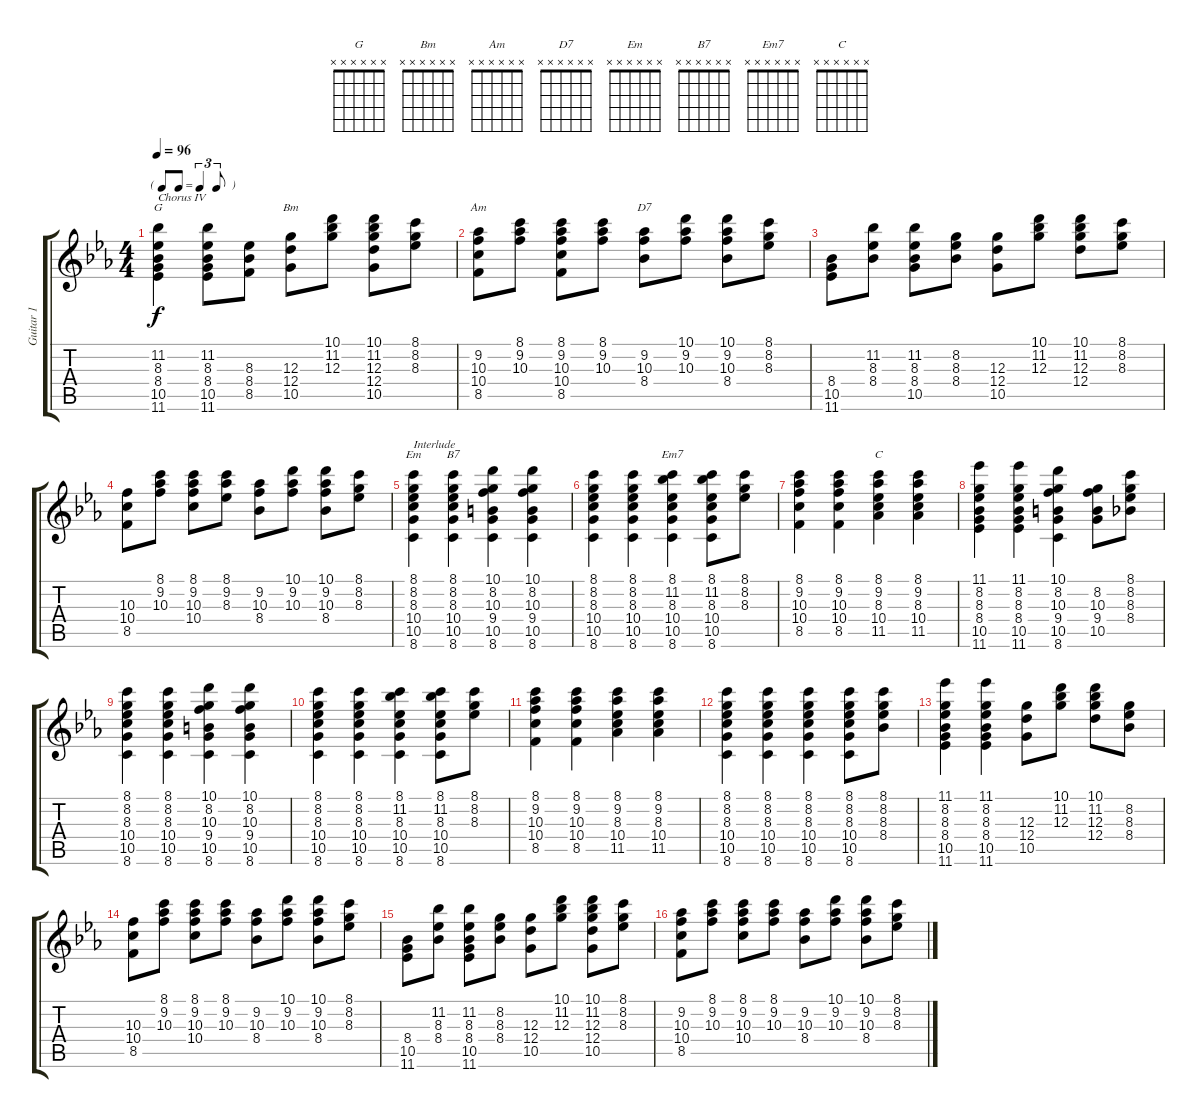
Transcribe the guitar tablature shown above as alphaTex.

\track ("Guitar 1" "Guitar 1") {instrument acousticguitarsteel}
\staff {score tabs}
\tuning (E4 B3 G3 D3 A2 E2) {hide}
\chord ("G" x x x x x x) {firstfret 0}
\chord ("Bm" x x x x x x) {firstfret 0}
\chord ("Am" x x x x x x) {firstfret 0}
\chord ("D7" x x x x x x) {firstfret 0}
\chord ("Em" x x x x x x) {firstfret 0}
\chord ("B7" x x x x x x) {firstfret 0}
\chord ("Em7" x x x x x x) {firstfret 0}
\chord ("C" x x x x x x) {firstfret 0}
\ts (4 4)
\tf triplet8th
\tempo 96
\clef g2
\ks cminor
(11.2 8.3 8.4 10.5 11.6).4{ch "G" txt "Chorus IV" dy f} (11.2 8.3 8.4 10.5 11.6).8 (8.3 8.4 8.5).8 (12.3 12.4 10.5).8{ch "Bm"} (10.1 11.2 12.3).8 (10.1 11.2 12.3 12.4 10.5).8 (8.1 8.2 8.3).8 |
(9.2 10.3 10.4 8.5).8{ch "Am"} (8.1 9.2 10.3).8 (8.1 9.2 10.3 10.4 8.5).8 (8.1 9.2 10.3).8 (9.2 10.3 8.4).8{ch "D7"} (10.1 9.2 10.3).8 (10.1 9.2 10.3 8.4).8 (8.1 8.2 8.3).8 |
(8.4 10.5 11.6).8 (11.2 8.3 8.4).8 (11.2 8.3 8.4 10.5).8 (8.2 8.3 8.4).8 (12.3 12.4 10.5).8 (10.1 11.2 12.3).8 (10.1 11.2 12.3 12.4).8 (8.1 8.2 8.3).8 |
(10.3 10.4 8.5).8 (8.1 9.2 10.3).8 (8.1 9.2 10.3 10.4).8 (8.1 9.2 8.3).8 (9.2 10.3 8.4).8 (10.1 9.2 10.3).8 (10.1 9.2 10.3 8.4).8 (8.1 8.2 8.3).8 |
(8.1 8.2 8.3 10.4 10.5 8.6).4{ch "Em" txt "Interlude"} (8.1 8.2 8.3 10.4 10.5 8.6).4{ch "B7"} (10.1 8.2 10.3 9.4 10.5 8.6).4 (10.1 8.2 10.3 9.4 10.5 8.6).4 |
(8.1 8.2 8.3 10.4 10.5 8.6).4 (8.1 8.2 8.3 10.4 10.5 8.6).4 (8.1 11.2 8.3 10.4 10.5 8.6).4{ch "Em7"} (8.1 11.2 8.3 10.4 10.5 8.6).8 (8.1 8.2 8.3).8 |
(8.1 9.2 10.3 10.4 8.5).4 (8.1 9.2 10.3 10.4 8.5).4 (8.1 9.2 8.3 10.4 11.5).4{ch "C"} (8.1 9.2 8.3 10.4 11.5).4 |
(11.1 8.2 8.3 8.4 10.5 11.6).4 (11.1 8.2 8.3 8.4 10.5 11.6).4 (10.1 8.2 10.3 9.4 10.5 8.6).4 (8.2 10.3 9.4 10.5).8 (8.1 8.2 8.3 8.4).8 |
(8.1 8.2 8.3 10.4 10.5 8.6).4 (8.1 8.2 8.3 10.4 10.5 8.6).4 (10.1 8.2 10.3 9.4 10.5 8.6).4 (10.1 8.2 10.3 9.4 10.5 8.6).4 |
(8.1 8.2 8.3 10.4 10.5 8.6).4 (8.1 8.2 8.3 10.4 10.5 8.6).4 (8.1 11.2 8.3 10.4 10.5 8.6).4 (8.1 11.2 8.3 10.4 10.5 8.6).8 (8.1 8.2 8.3).8 |
(8.1 9.2 10.3 10.4 8.5).4 (8.1 9.2 10.3 10.4 8.5).4 (8.1 9.2 8.3 10.4 11.5).4 (8.1 9.2 8.3 10.4 11.5).4 |
(8.1 8.2 8.3 10.4 10.5 8.6).4 (8.1 8.2 8.3 10.4 10.5 8.6).4 (8.1 8.2 8.3 10.4 10.5 8.6).4 (8.1 8.2 8.3 10.4 10.5 8.6).8 (8.1 8.2 8.3 8.4).8 |
(11.1 8.2 8.3 8.4 10.5 11.6).4 (11.1 8.2 8.3 8.4 10.5 11.6).4 (12.3 12.4 10.5).8 (10.1 11.2 12.3).8 (10.1 11.2 12.3 12.4).8 (8.2 8.3 8.4).8 |
(10.3 10.4 8.5).8 (8.1 9.2 10.3).8 (8.1 9.2 10.3 10.4).8 (8.1 9.2 10.3).8 (9.2 10.3 8.4).8 (10.1 9.2 10.3).8 (10.1 9.2 10.3 8.4).8 (8.1 8.2 8.3).8 |
(8.4 10.5 11.6).8 (11.2 8.3 8.4).8 (11.2 8.3 8.4 10.5 11.6).8 (8.2 8.3 8.4).8 (12.3 12.4 10.5).8 (10.1 11.2 12.3).8 (10.1 11.2 12.3 12.4 10.5).8 (8.1 8.2 8.3).8 |
(9.2 10.3 10.4 8.5).8 (8.1 9.2 10.3).8 (8.1 9.2 10.3 10.4).8 (8.1 9.2 10.3).8 (9.2 10.3 8.4).8 (10.1 9.2 10.3).8 (10.1 9.2 10.3 8.4).8 (8.1 8.2 8.3).8
